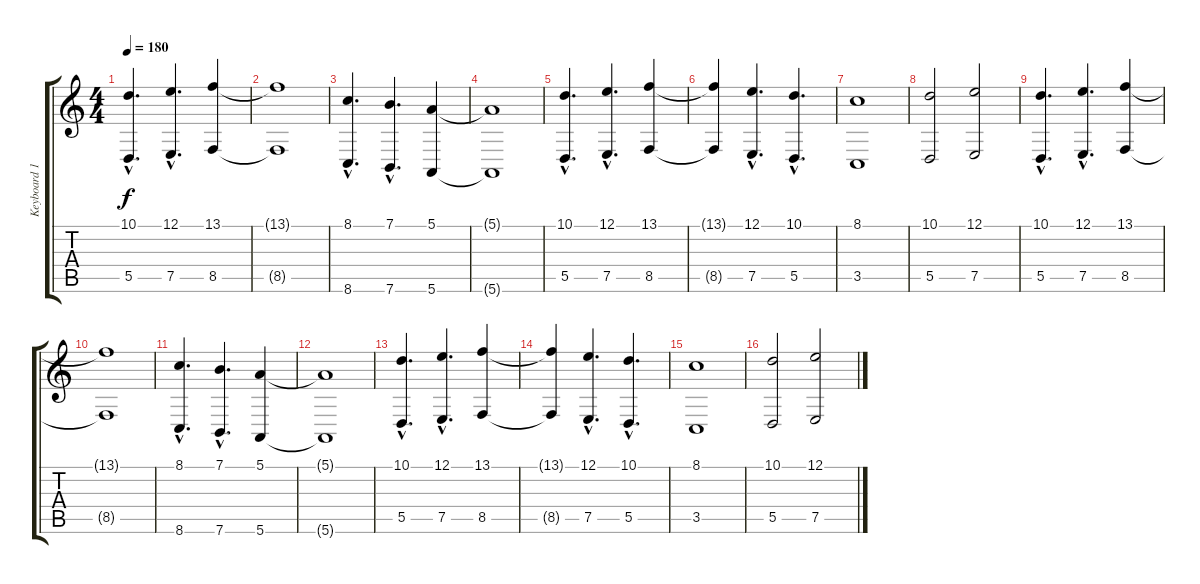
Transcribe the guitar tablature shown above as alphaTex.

\track ("Keyboard 1." "Keyboard 1") {instrument stringensemble1}
\staff {score tabs}
\tuning (E4 B3 G3 D3 A2 E2) {hide}
\ts (4 4)
\tempo 180
\clef g2
\ks c
(10.1{hac} 5.5{hac}).4{d dy f} (12.1{hac} 7.5{hac}).4{d} (13.1 8.5).4 |
(13.1{t} 8.5{t}).1 |
(8.1{hac} 8.6{hac}).4{d} (7.1{hac} 7.6{hac}).4{d} (5.1 5.6).4 |
(5.1{t} 5.6{t}).1 |
(10.1{hac} 5.5{hac}).4{d} (12.1{hac} 7.5{hac}).4{d} (13.1 8.5).4 |
(13.1{t} 8.5{t}).4 (12.1{hac} 7.5{hac}).4{d} (10.1{hac} 5.5{hac}).4{d} |
(8.1 3.5).1 |
(10.1 5.5).2 (12.1 7.5).2 |
(10.1{hac} 5.5{hac}).4{d} (12.1{hac} 7.5{hac}).4{d} (13.1 8.5).4 |
(13.1{t} 8.5{t}).1 |
(8.1{hac} 8.6{hac}).4{d} (7.1{hac} 7.6{hac}).4{d} (5.1 5.6).4 |
(5.1{t} 5.6{t}).1 |
(10.1{hac} 5.5{hac}).4{d} (12.1{hac} 7.5{hac}).4{d} (13.1 8.5).4 |
(13.1{t} 8.5{t}).4 (12.1{hac} 7.5{hac}).4{d} (10.1{hac} 5.5{hac}).4{d} |
(8.1 3.5).1 |
(10.1 5.5).2 (12.1 7.5).2
